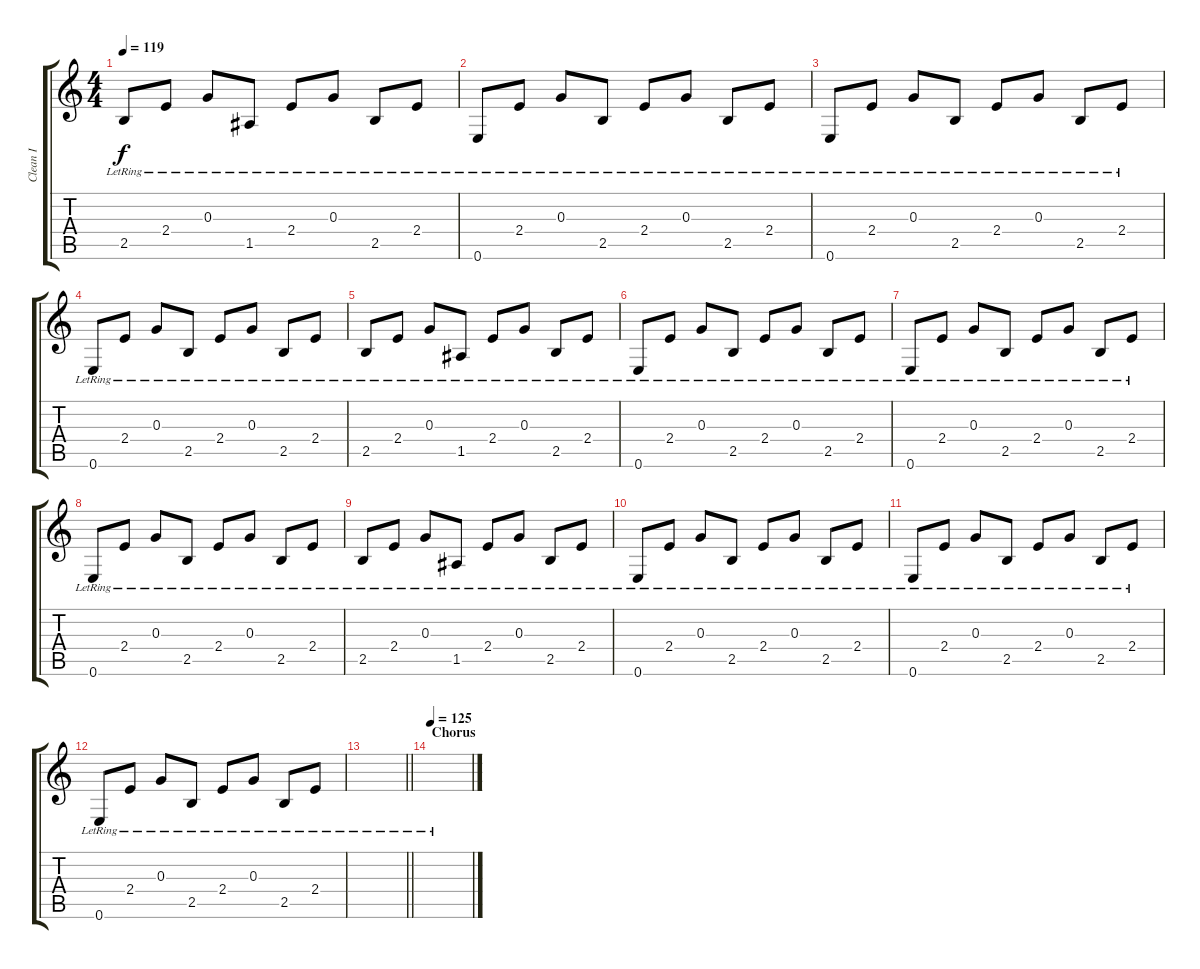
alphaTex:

\track ("Clean I" "Clean I") {instrument electricguitarclean}
\staff {score tabs}
\tuning (E4 B3 G3 D3 A2 E2) {hide}
\ts (4 4)
\tempo 119
\clef g2
\ks c
2.5{lr}.8{dy f} 2.4{lr}.8 0.3{lr}.8 1.5{lr}.8 2.4{lr}.8 0.3{lr}.8 2.5{lr}.8 2.4{lr}.8 |
0.6{lr}.8 2.4{lr}.8 0.3{lr}.8 2.5{lr}.8 2.4{lr}.8 0.3{lr}.8 2.5{lr}.8 2.4{lr}.8 |
0.6{lr}.8 2.4{lr}.8 0.3{lr}.8 2.5{lr}.8 2.4{lr}.8 0.3{lr}.8 2.5{lr}.8 2.4{lr}.8 |
0.6{lr}.8 2.4{lr}.8 0.3{lr}.8 2.5{lr}.8 2.4{lr}.8 0.3{lr}.8 2.5{lr}.8 2.4{lr}.8 |
2.5{lr}.8 2.4{lr}.8 0.3{lr}.8 1.5{lr}.8 2.4{lr}.8 0.3{lr}.8 2.5{lr}.8 2.4{lr}.8 |
0.6{lr}.8 2.4{lr}.8 0.3{lr}.8 2.5{lr}.8 2.4{lr}.8 0.3{lr}.8 2.5{lr}.8 2.4{lr}.8 |
0.6{lr}.8 2.4{lr}.8 0.3{lr}.8 2.5{lr}.8 2.4{lr}.8 0.3{lr}.8 2.5{lr}.8 2.4{lr}.8 |
0.6{lr}.8 2.4{lr}.8 0.3{lr}.8 2.5{lr}.8 2.4{lr}.8 0.3{lr}.8 2.5{lr}.8 2.4{lr}.8 |
2.5{lr}.8 2.4{lr}.8 0.3{lr}.8 1.5{lr}.8 2.4{lr}.8 0.3{lr}.8 2.5{lr}.8 2.4{lr}.8 |
0.6{lr}.8 2.4{lr}.8 0.3{lr}.8 2.5{lr}.8 2.4{lr}.8 0.3{lr}.8 2.5{lr}.8 2.4{lr}.8 |
0.6{lr}.8 2.4{lr}.8 0.3{lr}.8 2.5{lr}.8 2.4{lr}.8 0.3{lr}.8 2.5{lr}.8 2.4{lr}.8 |
0.6{lr}.8 2.4{lr}.8 0.3{lr}.8 2.5{lr}.8 2.4{lr}.8 0.3{lr}.8 2.5{lr}.8 2.4{lr}.8 |
\barLineRight lightlight
|
\section ("" "Chorus")
\tempo 125
